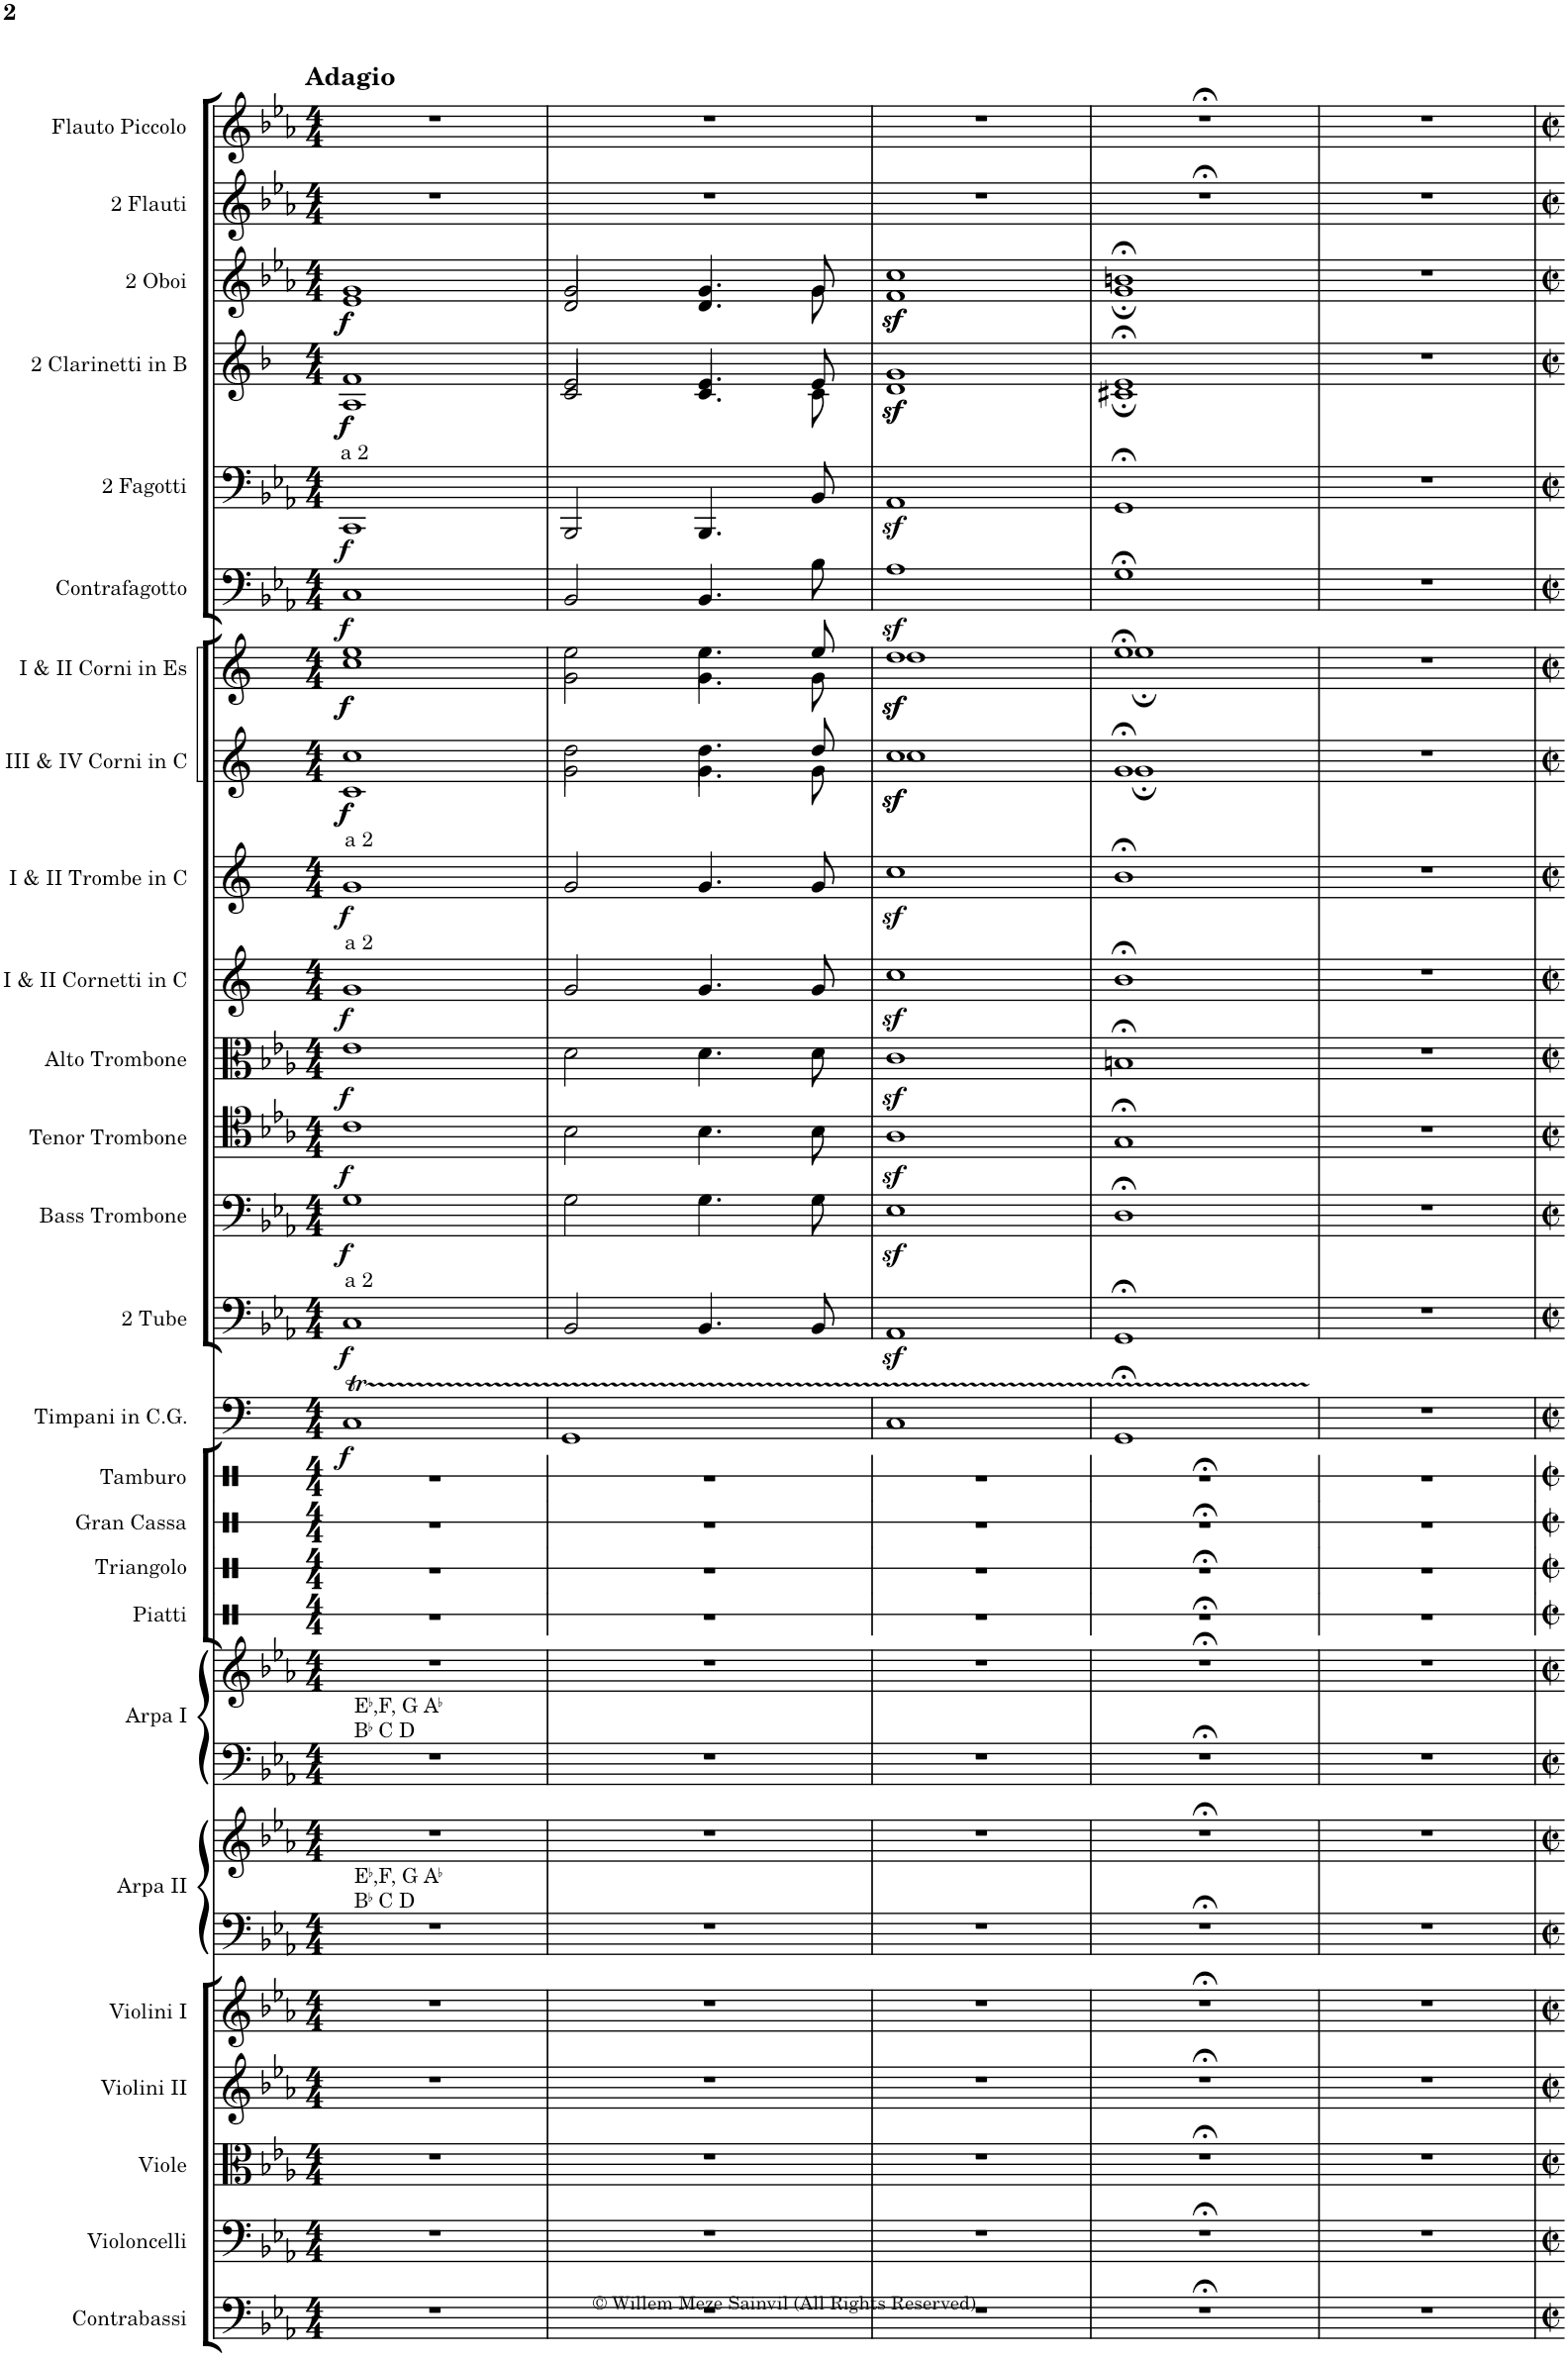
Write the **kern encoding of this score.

**kern	**dynam	**kern	**dynam	**kern	**dynam	**kern	**dynam	**kern	**dynam	**kern	**dynam	**kern	**dynam	**kern	**dynam	**kern	**dynam	**kern	**dynam	**kern	**dynam	**kern	**dynam	**kern	**dynam
*part13	*part13	*part12	*part12	*part11	*part11	*part10	*part10	*part9	*part9	*part8	*part8	*part7	*part7	*part6	*part6	*part5	*part5	*part4	*part4	*part3	*part3	*part2	*part2	*part1	*part1
*staff13	*staff13	*staff12	*staff12	*staff11	*staff11	*staff10	*staff10	*staff9	*staff9	*staff8	*staff8	*staff7	*staff7	*staff6	*staff6	*staff5	*staff5	*staff4	*staff4	*staff3	*staff3	*staff2	*staff2	*staff1	*staff1
*I"Timpani in C.G.	*	*I"2 Tube	*	*I"Bass Trombone	*	*I"Tenor Trombone	*	*I"Alto Trombone	*	*I"I &amp; II Cornetti in C	*	*I"I &amp; II Trombe in C	*	*I"III &amp; IV Corni in C	*	*I"I &amp; II Corni in Es	*	*I"Contrafagotto	*	*I"2 Fagotti	*	*I"2 Clarinetti in B	*	*I"2 Oboi	*
*I'Timp.	*	*	*	*I'B. Tbn.	*	*I'T. Tbn.	*	*I'A. Tbn.	*	*	*	*	*	*	*	*	*	*I'Cfag.	*	*I'Fag.	*	*	*	*I'Ob.	*
*clefF4	*	*clefF4	*	*clefF4	*	*clefC4	*	*clefC3	*	*clefG2	*	*clefG2	*	*clefG2	*	*clefG2	*	*clefF4	*	*clefF4	*	*clefG2	*	*clefG2	*
*	*	*	*	*	*	*	*	*	*	*Trd1c2	*	*	*	*Trd7c12	*	*Trd5c9	*	*Trd7c12	*	*	*	*Trd1c2	*	*	*
*k[]	*	*k[b-e-a-]	*	*k[b-e-a-]	*	*k[b-e-a-]	*	*k[b-e-a-]	*	*k[]	*	*k[]	*	*k[]	*	*k[]	*	*k[b-e-a-]	*	*k[b-e-a-]	*	*k[b-]	*	*k[b-e-a-]	*
*M4/4	*	*M4/4	*	*M4/4	*	*M4/4	*	*M4/4	*	*M4/4	*	*M4/4	*	*M4/4	*	*M4/4	*	*M4/4	*	*M4/4	*	*M4/4	*	*M4/4	*
=1	=1	=1	=1	=1	=1	=1	=1	=1	=1	=1	=1	=1	=1	=1	=1	=1	=1	=1	=1	=1	=1	=1	=1	=1	=1
*	*	*	*	*	*	*	*	*	*	*	*	*	*	*^	*	*^	*	*	*	*	*	*^	*	*^	*
!	!	!	!	!	!	!	!	!	!	!	!	!	!	!	!	!	!	!	!	!	!	!LO:TX:a:t=a 2	!	!	!	!	!	!	!
!	!	!	!	!	!	!	!	!	!	!	!	!LO:TX:a:t=a 2	!	!	!	!	!	!	!	!	!	!	!	!	!	!	!	!	!
!	!	!	!	!	!	!	!	!	!	!LO:TX:a:t=a 2	!	!	!	!	!	!	!	!	!	!	!	!	!	!	!	!	!	!	!
!	!	!LO:TX:a:t=a 2	!	!	!	!	!	!	!	!	!	!	!	!	!	!	!	!	!	!	!	!	!	!	!	!	!	!	!
!	!LO:DY:b	!	!LO:DY:b	!	!LO:DY:b	!	!LO:DY:b	!	!LO:DY:b	!	!LO:DY:b	!	!LO:DY:b	!	!	!LO:DY:b	!	!	!	!	!	!	!	!	!	!	!	!	!
!	!	!	!	!	!	!	!	!	!	!	!	!	!	!	!	!LO:DY:n=1:b	!	!	!LO:DY:b	!	!	!	!	!	!	!	!	!	!
!	!	!	!	!	!	!	!	!	!	!	!	!	!	!	!	!	!	!	!LO:DY:n=1:b	!	!LO:DY:b	!	!LO:DY:b	!	!	!LO:DY:b	!	!	!
!	!	!	!	!	!	!	!	!	!	!	!	!	!	!	!	!	!	!	!	!	!	!	!	!	!	!LO:DY:n=1:b	!	!	!LO:DY:b
!	!	!	!	!	!	!	!	!	!	!	!	!	!	!	!	!	!	!	!	!	!	!	!	!	!	!	!	!	!LO:DY:n=1:b
*tremolo	*	*	*	*	*	*	*	*	*	*	*	*	*	*	*	*	*	*	*	*	*	*	*	*	*	*	*	*	*
64CTLLLL	f	1C	f	1G	f	1c	f	1e-	f	1g	f	1g	f	1cc	1c	f f	1ee	1cc	f f	1C	f	1CC	f	1f	1A	f f	1g	1e-	f f
64CT	.	.	.	.	.	.	.	.	.	.	.	.	.	.	.	.	.	.	.	.	.	.	.	.	.	.	.	.	.
64CT	.	.	.	.	.	.	.	.	.	.	.	.	.	.	.	.	.	.	.	.	.	.	.	.	.	.	.	.	.
64CT	.	.	.	.	.	.	.	.	.	.	.	.	.	.	.	.	.	.	.	.	.	.	.	.	.	.	.	.	.
64CT	.	.	.	.	.	.	.	.	.	.	.	.	.	.	.	.	.	.	.	.	.	.	.	.	.	.	.	.	.
64CT	.	.	.	.	.	.	.	.	.	.	.	.	.	.	.	.	.	.	.	.	.	.	.	.	.	.	.	.	.
64CT	.	.	.	.	.	.	.	.	.	.	.	.	.	.	.	.	.	.	.	.	.	.	.	.	.	.	.	.	.
64CT	.	.	.	.	.	.	.	.	.	.	.	.	.	.	.	.	.	.	.	.	.	.	.	.	.	.	.	.	.
64CT	.	.	.	.	.	.	.	.	.	.	.	.	.	.	.	.	.	.	.	.	.	.	.	.	.	.	.	.	.
64CT	.	.	.	.	.	.	.	.	.	.	.	.	.	.	.	.	.	.	.	.	.	.	.	.	.	.	.	.	.
64CT	.	.	.	.	.	.	.	.	.	.	.	.	.	.	.	.	.	.	.	.	.	.	.	.	.	.	.	.	.
64CT	.	.	.	.	.	.	.	.	.	.	.	.	.	.	.	.	.	.	.	.	.	.	.	.	.	.	.	.	.
64CT	.	.	.	.	.	.	.	.	.	.	.	.	.	.	.	.	.	.	.	.	.	.	.	.	.	.	.	.	.
64CT	.	.	.	.	.	.	.	.	.	.	.	.	.	.	.	.	.	.	.	.	.	.	.	.	.	.	.	.	.
64CT	.	.	.	.	.	.	.	.	.	.	.	.	.	.	.	.	.	.	.	.	.	.	.	.	.	.	.	.	.
64CT	.	.	.	.	.	.	.	.	.	.	.	.	.	.	.	.	.	.	.	.	.	.	.	.	.	.	.	.	.
64CT	.	.	.	.	.	.	.	.	.	.	.	.	.	.	.	.	.	.	.	.	.	.	.	.	.	.	.	.	.
64CT	.	.	.	.	.	.	.	.	.	.	.	.	.	.	.	.	.	.	.	.	.	.	.	.	.	.	.	.	.
64CT	.	.	.	.	.	.	.	.	.	.	.	.	.	.	.	.	.	.	.	.	.	.	.	.	.	.	.	.	.
64CT	.	.	.	.	.	.	.	.	.	.	.	.	.	.	.	.	.	.	.	.	.	.	.	.	.	.	.	.	.
64CT	.	.	.	.	.	.	.	.	.	.	.	.	.	.	.	.	.	.	.	.	.	.	.	.	.	.	.	.	.
64CT	.	.	.	.	.	.	.	.	.	.	.	.	.	.	.	.	.	.	.	.	.	.	.	.	.	.	.	.	.
64CT	.	.	.	.	.	.	.	.	.	.	.	.	.	.	.	.	.	.	.	.	.	.	.	.	.	.	.	.	.
64CT	.	.	.	.	.	.	.	.	.	.	.	.	.	.	.	.	.	.	.	.	.	.	.	.	.	.	.	.	.
64CT	.	.	.	.	.	.	.	.	.	.	.	.	.	.	.	.	.	.	.	.	.	.	.	.	.	.	.	.	.
64CT	.	.	.	.	.	.	.	.	.	.	.	.	.	.	.	.	.	.	.	.	.	.	.	.	.	.	.	.	.
64CT	.	.	.	.	.	.	.	.	.	.	.	.	.	.	.	.	.	.	.	.	.	.	.	.	.	.	.	.	.
64CT	.	.	.	.	.	.	.	.	.	.	.	.	.	.	.	.	.	.	.	.	.	.	.	.	.	.	.	.	.
64CT	.	.	.	.	.	.	.	.	.	.	.	.	.	.	.	.	.	.	.	.	.	.	.	.	.	.	.	.	.
64CT	.	.	.	.	.	.	.	.	.	.	.	.	.	.	.	.	.	.	.	.	.	.	.	.	.	.	.	.	.
64CT	.	.	.	.	.	.	.	.	.	.	.	.	.	.	.	.	.	.	.	.	.	.	.	.	.	.	.	.	.
64CT	.	.	.	.	.	.	.	.	.	.	.	.	.	.	.	.	.	.	.	.	.	.	.	.	.	.	.	.	.
64CT	.	.	.	.	.	.	.	.	.	.	.	.	.	.	.	.	.	.	.	.	.	.	.	.	.	.	.	.	.
64CT	.	.	.	.	.	.	.	.	.	.	.	.	.	.	.	.	.	.	.	.	.	.	.	.	.	.	.	.	.
64CT	.	.	.	.	.	.	.	.	.	.	.	.	.	.	.	.	.	.	.	.	.	.	.	.	.	.	.	.	.
64CT	.	.	.	.	.	.	.	.	.	.	.	.	.	.	.	.	.	.	.	.	.	.	.	.	.	.	.	.	.
64CT	.	.	.	.	.	.	.	.	.	.	.	.	.	.	.	.	.	.	.	.	.	.	.	.	.	.	.	.	.
64CT	.	.	.	.	.	.	.	.	.	.	.	.	.	.	.	.	.	.	.	.	.	.	.	.	.	.	.	.	.
64CT	.	.	.	.	.	.	.	.	.	.	.	.	.	.	.	.	.	.	.	.	.	.	.	.	.	.	.	.	.
64CT	.	.	.	.	.	.	.	.	.	.	.	.	.	.	.	.	.	.	.	.	.	.	.	.	.	.	.	.	.
64CT	.	.	.	.	.	.	.	.	.	.	.	.	.	.	.	.	.	.	.	.	.	.	.	.	.	.	.	.	.
64CT	.	.	.	.	.	.	.	.	.	.	.	.	.	.	.	.	.	.	.	.	.	.	.	.	.	.	.	.	.
64CT	.	.	.	.	.	.	.	.	.	.	.	.	.	.	.	.	.	.	.	.	.	.	.	.	.	.	.	.	.
64CT	.	.	.	.	.	.	.	.	.	.	.	.	.	.	.	.	.	.	.	.	.	.	.	.	.	.	.	.	.
64CT	.	.	.	.	.	.	.	.	.	.	.	.	.	.	.	.	.	.	.	.	.	.	.	.	.	.	.	.	.
64CT	.	.	.	.	.	.	.	.	.	.	.	.	.	.	.	.	.	.	.	.	.	.	.	.	.	.	.	.	.
64CT	.	.	.	.	.	.	.	.	.	.	.	.	.	.	.	.	.	.	.	.	.	.	.	.	.	.	.	.	.
64CT	.	.	.	.	.	.	.	.	.	.	.	.	.	.	.	.	.	.	.	.	.	.	.	.	.	.	.	.	.
64CT	.	.	.	.	.	.	.	.	.	.	.	.	.	.	.	.	.	.	.	.	.	.	.	.	.	.	.	.	.
64CT	.	.	.	.	.	.	.	.	.	.	.	.	.	.	.	.	.	.	.	.	.	.	.	.	.	.	.	.	.
64CT	.	.	.	.	.	.	.	.	.	.	.	.	.	.	.	.	.	.	.	.	.	.	.	.	.	.	.	.	.
64CT	.	.	.	.	.	.	.	.	.	.	.	.	.	.	.	.	.	.	.	.	.	.	.	.	.	.	.	.	.
64CT	.	.	.	.	.	.	.	.	.	.	.	.	.	.	.	.	.	.	.	.	.	.	.	.	.	.	.	.	.
64CT	.	.	.	.	.	.	.	.	.	.	.	.	.	.	.	.	.	.	.	.	.	.	.	.	.	.	.	.	.
64CT	.	.	.	.	.	.	.	.	.	.	.	.	.	.	.	.	.	.	.	.	.	.	.	.	.	.	.	.	.
64CT	.	.	.	.	.	.	.	.	.	.	.	.	.	.	.	.	.	.	.	.	.	.	.	.	.	.	.	.	.
64CT	.	.	.	.	.	.	.	.	.	.	.	.	.	.	.	.	.	.	.	.	.	.	.	.	.	.	.	.	.
64CT	.	.	.	.	.	.	.	.	.	.	.	.	.	.	.	.	.	.	.	.	.	.	.	.	.	.	.	.	.
64CT	.	.	.	.	.	.	.	.	.	.	.	.	.	.	.	.	.	.	.	.	.	.	.	.	.	.	.	.	.
64CT	.	.	.	.	.	.	.	.	.	.	.	.	.	.	.	.	.	.	.	.	.	.	.	.	.	.	.	.	.
64CT	.	.	.	.	.	.	.	.	.	.	.	.	.	.	.	.	.	.	.	.	.	.	.	.	.	.	.	.	.
64CT	.	.	.	.	.	.	.	.	.	.	.	.	.	.	.	.	.	.	.	.	.	.	.	.	.	.	.	.	.
64CT	.	.	.	.	.	.	.	.	.	.	.	.	.	.	.	.	.	.	.	.	.	.	.	.	.	.	.	.	.
64CTJJJJ	.	.	.	.	.	.	.	.	.	.	.	.	.	.	.	.	.	.	.	.	.	.	.	.	.	.	.	.	.
=2	=2	=2	=2	=2	=2	=2	=2	=2	=2	=2	=2	=2	=2	=2	=2	=2	=2	=2	=2	=2	=2	=2	=2	=2	=2	=2	=2	=2	=2
64GGLLLL	.	2BB-/	.	2G\	.	2B-\	.	2d\	.	2g/	.	2g/	.	2dd\	2g\	.	2ee\	2g\	.	2BB-/	.	2BBB-/	.	2e/	2c/	.	2g/	2d/	.
64GG	.	.	.	.	.	.	.	.	.	.	.	.	.	.	.	.	.	.	.	.	.	.	.	.	.	.	.	.	.
64GG	.	.	.	.	.	.	.	.	.	.	.	.	.	.	.	.	.	.	.	.	.	.	.	.	.	.	.	.	.
64GG	.	.	.	.	.	.	.	.	.	.	.	.	.	.	.	.	.	.	.	.	.	.	.	.	.	.	.	.	.
64GG	.	.	.	.	.	.	.	.	.	.	.	.	.	.	.	.	.	.	.	.	.	.	.	.	.	.	.	.	.
64GG	.	.	.	.	.	.	.	.	.	.	.	.	.	.	.	.	.	.	.	.	.	.	.	.	.	.	.	.	.
64GG	.	.	.	.	.	.	.	.	.	.	.	.	.	.	.	.	.	.	.	.	.	.	.	.	.	.	.	.	.
64GG	.	.	.	.	.	.	.	.	.	.	.	.	.	.	.	.	.	.	.	.	.	.	.	.	.	.	.	.	.
64GG	.	.	.	.	.	.	.	.	.	.	.	.	.	.	.	.	.	.	.	.	.	.	.	.	.	.	.	.	.
64GG	.	.	.	.	.	.	.	.	.	.	.	.	.	.	.	.	.	.	.	.	.	.	.	.	.	.	.	.	.
64GG	.	.	.	.	.	.	.	.	.	.	.	.	.	.	.	.	.	.	.	.	.	.	.	.	.	.	.	.	.
64GG	.	.	.	.	.	.	.	.	.	.	.	.	.	.	.	.	.	.	.	.	.	.	.	.	.	.	.	.	.
64GG	.	.	.	.	.	.	.	.	.	.	.	.	.	.	.	.	.	.	.	.	.	.	.	.	.	.	.	.	.
64GG	.	.	.	.	.	.	.	.	.	.	.	.	.	.	.	.	.	.	.	.	.	.	.	.	.	.	.	.	.
64GG	.	.	.	.	.	.	.	.	.	.	.	.	.	.	.	.	.	.	.	.	.	.	.	.	.	.	.	.	.
64GG	.	.	.	.	.	.	.	.	.	.	.	.	.	.	.	.	.	.	.	.	.	.	.	.	.	.	.	.	.
64GG	.	.	.	.	.	.	.	.	.	.	.	.	.	.	.	.	.	.	.	.	.	.	.	.	.	.	.	.	.
64GG	.	.	.	.	.	.	.	.	.	.	.	.	.	.	.	.	.	.	.	.	.	.	.	.	.	.	.	.	.
64GG	.	.	.	.	.	.	.	.	.	.	.	.	.	.	.	.	.	.	.	.	.	.	.	.	.	.	.	.	.
64GG	.	.	.	.	.	.	.	.	.	.	.	.	.	.	.	.	.	.	.	.	.	.	.	.	.	.	.	.	.
64GG	.	.	.	.	.	.	.	.	.	.	.	.	.	.	.	.	.	.	.	.	.	.	.	.	.	.	.	.	.
64GG	.	.	.	.	.	.	.	.	.	.	.	.	.	.	.	.	.	.	.	.	.	.	.	.	.	.	.	.	.
64GG	.	.	.	.	.	.	.	.	.	.	.	.	.	.	.	.	.	.	.	.	.	.	.	.	.	.	.	.	.
64GG	.	.	.	.	.	.	.	.	.	.	.	.	.	.	.	.	.	.	.	.	.	.	.	.	.	.	.	.	.
64GG	.	.	.	.	.	.	.	.	.	.	.	.	.	.	.	.	.	.	.	.	.	.	.	.	.	.	.	.	.
64GG	.	.	.	.	.	.	.	.	.	.	.	.	.	.	.	.	.	.	.	.	.	.	.	.	.	.	.	.	.
64GG	.	.	.	.	.	.	.	.	.	.	.	.	.	.	.	.	.	.	.	.	.	.	.	.	.	.	.	.	.
64GG	.	.	.	.	.	.	.	.	.	.	.	.	.	.	.	.	.	.	.	.	.	.	.	.	.	.	.	.	.
64GG	.	.	.	.	.	.	.	.	.	.	.	.	.	.	.	.	.	.	.	.	.	.	.	.	.	.	.	.	.
64GG	.	.	.	.	.	.	.	.	.	.	.	.	.	.	.	.	.	.	.	.	.	.	.	.	.	.	.	.	.
64GG	.	.	.	.	.	.	.	.	.	.	.	.	.	.	.	.	.	.	.	.	.	.	.	.	.	.	.	.	.
64GG	.	.	.	.	.	.	.	.	.	.	.	.	.	.	.	.	.	.	.	.	.	.	.	.	.	.	.	.	.
64GG	.	4.BB-/	.	4.G\	.	4.B-\	.	4.d\	.	4.g/	.	4.g/	.	4.dd\	4.g\	.	4.ee\	4.g\	.	4.BB-/	.	4.BBB-/	.	4.e/	4.c/	.	4.g/	4.d/	.
64GG	.	.	.	.	.	.	.	.	.	.	.	.	.	.	.	.	.	.	.	.	.	.	.	.	.	.	.	.	.
64GG	.	.	.	.	.	.	.	.	.	.	.	.	.	.	.	.	.	.	.	.	.	.	.	.	.	.	.	.	.
64GG	.	.	.	.	.	.	.	.	.	.	.	.	.	.	.	.	.	.	.	.	.	.	.	.	.	.	.	.	.
64GG	.	.	.	.	.	.	.	.	.	.	.	.	.	.	.	.	.	.	.	.	.	.	.	.	.	.	.	.	.
64GG	.	.	.	.	.	.	.	.	.	.	.	.	.	.	.	.	.	.	.	.	.	.	.	.	.	.	.	.	.
64GG	.	.	.	.	.	.	.	.	.	.	.	.	.	.	.	.	.	.	.	.	.	.	.	.	.	.	.	.	.
64GG	.	.	.	.	.	.	.	.	.	.	.	.	.	.	.	.	.	.	.	.	.	.	.	.	.	.	.	.	.
64GG	.	.	.	.	.	.	.	.	.	.	.	.	.	.	.	.	.	.	.	.	.	.	.	.	.	.	.	.	.
64GG	.	.	.	.	.	.	.	.	.	.	.	.	.	.	.	.	.	.	.	.	.	.	.	.	.	.	.	.	.
64GG	.	.	.	.	.	.	.	.	.	.	.	.	.	.	.	.	.	.	.	.	.	.	.	.	.	.	.	.	.
64GG	.	.	.	.	.	.	.	.	.	.	.	.	.	.	.	.	.	.	.	.	.	.	.	.	.	.	.	.	.
64GG	.	.	.	.	.	.	.	.	.	.	.	.	.	.	.	.	.	.	.	.	.	.	.	.	.	.	.	.	.
64GG	.	.	.	.	.	.	.	.	.	.	.	.	.	.	.	.	.	.	.	.	.	.	.	.	.	.	.	.	.
64GG	.	.	.	.	.	.	.	.	.	.	.	.	.	.	.	.	.	.	.	.	.	.	.	.	.	.	.	.	.
64GG	.	.	.	.	.	.	.	.	.	.	.	.	.	.	.	.	.	.	.	.	.	.	.	.	.	.	.	.	.
64GG	.	.	.	.	.	.	.	.	.	.	.	.	.	.	.	.	.	.	.	.	.	.	.	.	.	.	.	.	.
64GG	.	.	.	.	.	.	.	.	.	.	.	.	.	.	.	.	.	.	.	.	.	.	.	.	.	.	.	.	.
64GG	.	.	.	.	.	.	.	.	.	.	.	.	.	.	.	.	.	.	.	.	.	.	.	.	.	.	.	.	.
64GG	.	.	.	.	.	.	.	.	.	.	.	.	.	.	.	.	.	.	.	.	.	.	.	.	.	.	.	.	.
64GG	.	.	.	.	.	.	.	.	.	.	.	.	.	.	.	.	.	.	.	.	.	.	.	.	.	.	.	.	.
64GG	.	.	.	.	.	.	.	.	.	.	.	.	.	.	.	.	.	.	.	.	.	.	.	.	.	.	.	.	.
64GG	.	.	.	.	.	.	.	.	.	.	.	.	.	.	.	.	.	.	.	.	.	.	.	.	.	.	.	.	.
64GG	.	.	.	.	.	.	.	.	.	.	.	.	.	.	.	.	.	.	.	.	.	.	.	.	.	.	.	.	.
64GG	.	8BB-/	.	8G\	.	8B-\	.	8d\	.	8g/	.	8g/	.	8dd/	8g\	.	8ee/	8g\	.	8B-\	.	8BB-/	.	8e/	8c\	.	8g/	8g\	.
64GG	.	.	.	.	.	.	.	.	.	.	.	.	.	.	.	.	.	.	.	.	.	.	.	.	.	.	.	.	.
64GG	.	.	.	.	.	.	.	.	.	.	.	.	.	.	.	.	.	.	.	.	.	.	.	.	.	.	.	.	.
64GG	.	.	.	.	.	.	.	.	.	.	.	.	.	.	.	.	.	.	.	.	.	.	.	.	.	.	.	.	.
64GG	.	.	.	.	.	.	.	.	.	.	.	.	.	.	.	.	.	.	.	.	.	.	.	.	.	.	.	.	.
64GG	.	.	.	.	.	.	.	.	.	.	.	.	.	.	.	.	.	.	.	.	.	.	.	.	.	.	.	.	.
64GG	.	.	.	.	.	.	.	.	.	.	.	.	.	.	.	.	.	.	.	.	.	.	.	.	.	.	.	.	.
64GGJJJJ	.	.	.	.	.	.	.	.	.	.	.	.	.	.	.	.	.	.	.	.	.	.	.	.	.	.	.	.	.
=3	=3	=3	=3	=3	=3	=3	=3	=3	=3	=3	=3	=3	=3	=3	=3	=3	=3	=3	=3	=3	=3	=3	=3	=3	=3	=3	=3	=3	=3
!	!	!	!	!	!	!	!	!	!	!	!	!	!	!	!	!LO:DY:b	!	!	!	!	!	!	!	!	!	!	!	!	!
!	!	!	!	!	!	!	!	!	!	!	!	!	!	!	!	!LO:DY:n=1:b	!	!	!LO:DY:b	!	!	!	!	!	!	!	!	!	!
!	!	!	!	!	!	!	!	!	!	!	!	!	!	!	!	!	!	!	!LO:DY:n=1:b	!	!	!	!	!	!	!LO:DY:b	!	!	!
!	!	!	!	!	!	!	!	!	!	!	!	!	!	!	!	!	!	!	!	!	!	!	!	!	!	!LO:DY:n=1:b	!	!	!LO:DY:b
!	!	!	!	!	!	!	!	!	!	!	!	!	!	!	!	!	!	!	!	!	!	!	!	!	!	!	!	!	!LO:DY:n=1:b
64CLLLL	.	1AA-z<	.	1E-z<	.	1A-z<	.	1cz<	.	1ccz<	.	1ccz<	.	1cc	1cc	sf sf	1dd	1dd	sf sf	1A-z<	.	1AA-z<	.	1g	1d	sf sf	1cc	1f	sf sf
64C	.	.	.	.	.	.	.	.	.	.	.	.	.	.	.	.	.	.	.	.	.	.	.	.	.	.	.	.	.
64C	.	.	.	.	.	.	.	.	.	.	.	.	.	.	.	.	.	.	.	.	.	.	.	.	.	.	.	.	.
64C	.	.	.	.	.	.	.	.	.	.	.	.	.	.	.	.	.	.	.	.	.	.	.	.	.	.	.	.	.
64C	.	.	.	.	.	.	.	.	.	.	.	.	.	.	.	.	.	.	.	.	.	.	.	.	.	.	.	.	.
64C	.	.	.	.	.	.	.	.	.	.	.	.	.	.	.	.	.	.	.	.	.	.	.	.	.	.	.	.	.
64C	.	.	.	.	.	.	.	.	.	.	.	.	.	.	.	.	.	.	.	.	.	.	.	.	.	.	.	.	.
64C	.	.	.	.	.	.	.	.	.	.	.	.	.	.	.	.	.	.	.	.	.	.	.	.	.	.	.	.	.
64C	.	.	.	.	.	.	.	.	.	.	.	.	.	.	.	.	.	.	.	.	.	.	.	.	.	.	.	.	.
64C	.	.	.	.	.	.	.	.	.	.	.	.	.	.	.	.	.	.	.	.	.	.	.	.	.	.	.	.	.
64C	.	.	.	.	.	.	.	.	.	.	.	.	.	.	.	.	.	.	.	.	.	.	.	.	.	.	.	.	.
64C	.	.	.	.	.	.	.	.	.	.	.	.	.	.	.	.	.	.	.	.	.	.	.	.	.	.	.	.	.
64C	.	.	.	.	.	.	.	.	.	.	.	.	.	.	.	.	.	.	.	.	.	.	.	.	.	.	.	.	.
64C	.	.	.	.	.	.	.	.	.	.	.	.	.	.	.	.	.	.	.	.	.	.	.	.	.	.	.	.	.
64C	.	.	.	.	.	.	.	.	.	.	.	.	.	.	.	.	.	.	.	.	.	.	.	.	.	.	.	.	.
64C	.	.	.	.	.	.	.	.	.	.	.	.	.	.	.	.	.	.	.	.	.	.	.	.	.	.	.	.	.
64C	.	.	.	.	.	.	.	.	.	.	.	.	.	.	.	.	.	.	.	.	.	.	.	.	.	.	.	.	.
64C	.	.	.	.	.	.	.	.	.	.	.	.	.	.	.	.	.	.	.	.	.	.	.	.	.	.	.	.	.
64C	.	.	.	.	.	.	.	.	.	.	.	.	.	.	.	.	.	.	.	.	.	.	.	.	.	.	.	.	.
64C	.	.	.	.	.	.	.	.	.	.	.	.	.	.	.	.	.	.	.	.	.	.	.	.	.	.	.	.	.
64C	.	.	.	.	.	.	.	.	.	.	.	.	.	.	.	.	.	.	.	.	.	.	.	.	.	.	.	.	.
64C	.	.	.	.	.	.	.	.	.	.	.	.	.	.	.	.	.	.	.	.	.	.	.	.	.	.	.	.	.
64C	.	.	.	.	.	.	.	.	.	.	.	.	.	.	.	.	.	.	.	.	.	.	.	.	.	.	.	.	.
64C	.	.	.	.	.	.	.	.	.	.	.	.	.	.	.	.	.	.	.	.	.	.	.	.	.	.	.	.	.
64C	.	.	.	.	.	.	.	.	.	.	.	.	.	.	.	.	.	.	.	.	.	.	.	.	.	.	.	.	.
64C	.	.	.	.	.	.	.	.	.	.	.	.	.	.	.	.	.	.	.	.	.	.	.	.	.	.	.	.	.
64C	.	.	.	.	.	.	.	.	.	.	.	.	.	.	.	.	.	.	.	.	.	.	.	.	.	.	.	.	.
64C	.	.	.	.	.	.	.	.	.	.	.	.	.	.	.	.	.	.	.	.	.	.	.	.	.	.	.	.	.
64C	.	.	.	.	.	.	.	.	.	.	.	.	.	.	.	.	.	.	.	.	.	.	.	.	.	.	.	.	.
64C	.	.	.	.	.	.	.	.	.	.	.	.	.	.	.	.	.	.	.	.	.	.	.	.	.	.	.	.	.
64C	.	.	.	.	.	.	.	.	.	.	.	.	.	.	.	.	.	.	.	.	.	.	.	.	.	.	.	.	.
64C	.	.	.	.	.	.	.	.	.	.	.	.	.	.	.	.	.	.	.	.	.	.	.	.	.	.	.	.	.
64C	.	.	.	.	.	.	.	.	.	.	.	.	.	.	.	.	.	.	.	.	.	.	.	.	.	.	.	.	.
64C	.	.	.	.	.	.	.	.	.	.	.	.	.	.	.	.	.	.	.	.	.	.	.	.	.	.	.	.	.
64C	.	.	.	.	.	.	.	.	.	.	.	.	.	.	.	.	.	.	.	.	.	.	.	.	.	.	.	.	.
64C	.	.	.	.	.	.	.	.	.	.	.	.	.	.	.	.	.	.	.	.	.	.	.	.	.	.	.	.	.
64C	.	.	.	.	.	.	.	.	.	.	.	.	.	.	.	.	.	.	.	.	.	.	.	.	.	.	.	.	.
64C	.	.	.	.	.	.	.	.	.	.	.	.	.	.	.	.	.	.	.	.	.	.	.	.	.	.	.	.	.
64C	.	.	.	.	.	.	.	.	.	.	.	.	.	.	.	.	.	.	.	.	.	.	.	.	.	.	.	.	.
64C	.	.	.	.	.	.	.	.	.	.	.	.	.	.	.	.	.	.	.	.	.	.	.	.	.	.	.	.	.
64C	.	.	.	.	.	.	.	.	.	.	.	.	.	.	.	.	.	.	.	.	.	.	.	.	.	.	.	.	.
64C	.	.	.	.	.	.	.	.	.	.	.	.	.	.	.	.	.	.	.	.	.	.	.	.	.	.	.	.	.
64C	.	.	.	.	.	.	.	.	.	.	.	.	.	.	.	.	.	.	.	.	.	.	.	.	.	.	.	.	.
64C	.	.	.	.	.	.	.	.	.	.	.	.	.	.	.	.	.	.	.	.	.	.	.	.	.	.	.	.	.
64C	.	.	.	.	.	.	.	.	.	.	.	.	.	.	.	.	.	.	.	.	.	.	.	.	.	.	.	.	.
64C	.	.	.	.	.	.	.	.	.	.	.	.	.	.	.	.	.	.	.	.	.	.	.	.	.	.	.	.	.
64C	.	.	.	.	.	.	.	.	.	.	.	.	.	.	.	.	.	.	.	.	.	.	.	.	.	.	.	.	.
64C	.	.	.	.	.	.	.	.	.	.	.	.	.	.	.	.	.	.	.	.	.	.	.	.	.	.	.	.	.
64C	.	.	.	.	.	.	.	.	.	.	.	.	.	.	.	.	.	.	.	.	.	.	.	.	.	.	.	.	.
64C	.	.	.	.	.	.	.	.	.	.	.	.	.	.	.	.	.	.	.	.	.	.	.	.	.	.	.	.	.
64C	.	.	.	.	.	.	.	.	.	.	.	.	.	.	.	.	.	.	.	.	.	.	.	.	.	.	.	.	.
64C	.	.	.	.	.	.	.	.	.	.	.	.	.	.	.	.	.	.	.	.	.	.	.	.	.	.	.	.	.
64C	.	.	.	.	.	.	.	.	.	.	.	.	.	.	.	.	.	.	.	.	.	.	.	.	.	.	.	.	.
64C	.	.	.	.	.	.	.	.	.	.	.	.	.	.	.	.	.	.	.	.	.	.	.	.	.	.	.	.	.
64C	.	.	.	.	.	.	.	.	.	.	.	.	.	.	.	.	.	.	.	.	.	.	.	.	.	.	.	.	.
64C	.	.	.	.	.	.	.	.	.	.	.	.	.	.	.	.	.	.	.	.	.	.	.	.	.	.	.	.	.
64C	.	.	.	.	.	.	.	.	.	.	.	.	.	.	.	.	.	.	.	.	.	.	.	.	.	.	.	.	.
64C	.	.	.	.	.	.	.	.	.	.	.	.	.	.	.	.	.	.	.	.	.	.	.	.	.	.	.	.	.
64C	.	.	.	.	.	.	.	.	.	.	.	.	.	.	.	.	.	.	.	.	.	.	.	.	.	.	.	.	.
64C	.	.	.	.	.	.	.	.	.	.	.	.	.	.	.	.	.	.	.	.	.	.	.	.	.	.	.	.	.
64C	.	.	.	.	.	.	.	.	.	.	.	.	.	.	.	.	.	.	.	.	.	.	.	.	.	.	.	.	.
64C	.	.	.	.	.	.	.	.	.	.	.	.	.	.	.	.	.	.	.	.	.	.	.	.	.	.	.	.	.
64C	.	.	.	.	.	.	.	.	.	.	.	.	.	.	.	.	.	.	.	.	.	.	.	.	.	.	.	.	.
64CJJJJ	.	.	.	.	.	.	.	.	.	.	.	.	.	.	.	.	.	.	.	.	.	.	.	.	.	.	.	.	.
=4	=4	=4	=4	=4	=4	=4	=4	=4	=4	=4	=4	=4	=4	=4	=4	=4	=4	=4	=4	=4	=4	=4	=4	=4	=4	=4	=4	=4	=4
64GGTTT;<LLLL	.	1GG;<	.	1D;<	.	1G;<	.	1Bn;<	.	1b;<	.	1b;<	.	1g;<	1g;	.	1ee;<	1ee;	.	1G;<	.	1GG;<	.	1e;<	1c#X;	.	1bn;<	1g;	.
64GGTTT;<	.	.	.	.	.	.	.	.	.	.	.	.	.	.	.	.	.	.	.	.	.	.	.	.	.	.	.	.	.
64GGTTT;<	.	.	.	.	.	.	.	.	.	.	.	.	.	.	.	.	.	.	.	.	.	.	.	.	.	.	.	.	.
64GGTTT;<	.	.	.	.	.	.	.	.	.	.	.	.	.	.	.	.	.	.	.	.	.	.	.	.	.	.	.	.	.
64GGTTT;<	.	.	.	.	.	.	.	.	.	.	.	.	.	.	.	.	.	.	.	.	.	.	.	.	.	.	.	.	.
64GGTTT;<	.	.	.	.	.	.	.	.	.	.	.	.	.	.	.	.	.	.	.	.	.	.	.	.	.	.	.	.	.
64GGTTT;<	.	.	.	.	.	.	.	.	.	.	.	.	.	.	.	.	.	.	.	.	.	.	.	.	.	.	.	.	.
64GGTTT;<	.	.	.	.	.	.	.	.	.	.	.	.	.	.	.	.	.	.	.	.	.	.	.	.	.	.	.	.	.
64GGTTT;<	.	.	.	.	.	.	.	.	.	.	.	.	.	.	.	.	.	.	.	.	.	.	.	.	.	.	.	.	.
64GGTTT;<	.	.	.	.	.	.	.	.	.	.	.	.	.	.	.	.	.	.	.	.	.	.	.	.	.	.	.	.	.
64GGTTT;<	.	.	.	.	.	.	.	.	.	.	.	.	.	.	.	.	.	.	.	.	.	.	.	.	.	.	.	.	.
64GGTTT;<	.	.	.	.	.	.	.	.	.	.	.	.	.	.	.	.	.	.	.	.	.	.	.	.	.	.	.	.	.
64GGTTT;<	.	.	.	.	.	.	.	.	.	.	.	.	.	.	.	.	.	.	.	.	.	.	.	.	.	.	.	.	.
64GGTTT;<	.	.	.	.	.	.	.	.	.	.	.	.	.	.	.	.	.	.	.	.	.	.	.	.	.	.	.	.	.
64GGTTT;<	.	.	.	.	.	.	.	.	.	.	.	.	.	.	.	.	.	.	.	.	.	.	.	.	.	.	.	.	.
64GGTTT;<	.	.	.	.	.	.	.	.	.	.	.	.	.	.	.	.	.	.	.	.	.	.	.	.	.	.	.	.	.
64GGTTT;<	.	.	.	.	.	.	.	.	.	.	.	.	.	.	.	.	.	.	.	.	.	.	.	.	.	.	.	.	.
64GGTTT;<	.	.	.	.	.	.	.	.	.	.	.	.	.	.	.	.	.	.	.	.	.	.	.	.	.	.	.	.	.
64GGTTT;<	.	.	.	.	.	.	.	.	.	.	.	.	.	.	.	.	.	.	.	.	.	.	.	.	.	.	.	.	.
64GGTTT;<	.	.	.	.	.	.	.	.	.	.	.	.	.	.	.	.	.	.	.	.	.	.	.	.	.	.	.	.	.
64GGTTT;<	.	.	.	.	.	.	.	.	.	.	.	.	.	.	.	.	.	.	.	.	.	.	.	.	.	.	.	.	.
64GGTTT;<	.	.	.	.	.	.	.	.	.	.	.	.	.	.	.	.	.	.	.	.	.	.	.	.	.	.	.	.	.
64GGTTT;<	.	.	.	.	.	.	.	.	.	.	.	.	.	.	.	.	.	.	.	.	.	.	.	.	.	.	.	.	.
64GGTTT;<	.	.	.	.	.	.	.	.	.	.	.	.	.	.	.	.	.	.	.	.	.	.	.	.	.	.	.	.	.
64GGTTT;<	.	.	.	.	.	.	.	.	.	.	.	.	.	.	.	.	.	.	.	.	.	.	.	.	.	.	.	.	.
64GGTTT;<	.	.	.	.	.	.	.	.	.	.	.	.	.	.	.	.	.	.	.	.	.	.	.	.	.	.	.	.	.
64GGTTT;<	.	.	.	.	.	.	.	.	.	.	.	.	.	.	.	.	.	.	.	.	.	.	.	.	.	.	.	.	.
64GGTTT;<	.	.	.	.	.	.	.	.	.	.	.	.	.	.	.	.	.	.	.	.	.	.	.	.	.	.	.	.	.
64GGTTT;<	.	.	.	.	.	.	.	.	.	.	.	.	.	.	.	.	.	.	.	.	.	.	.	.	.	.	.	.	.
64GGTTT;<	.	.	.	.	.	.	.	.	.	.	.	.	.	.	.	.	.	.	.	.	.	.	.	.	.	.	.	.	.
64GGTTT;<	.	.	.	.	.	.	.	.	.	.	.	.	.	.	.	.	.	.	.	.	.	.	.	.	.	.	.	.	.
64GGTTT;<	.	.	.	.	.	.	.	.	.	.	.	.	.	.	.	.	.	.	.	.	.	.	.	.	.	.	.	.	.
64GGTTT;<	.	.	.	.	.	.	.	.	.	.	.	.	.	.	.	.	.	.	.	.	.	.	.	.	.	.	.	.	.
64GGTTT;<	.	.	.	.	.	.	.	.	.	.	.	.	.	.	.	.	.	.	.	.	.	.	.	.	.	.	.	.	.
64GGTTT;<	.	.	.	.	.	.	.	.	.	.	.	.	.	.	.	.	.	.	.	.	.	.	.	.	.	.	.	.	.
64GGTTT;<	.	.	.	.	.	.	.	.	.	.	.	.	.	.	.	.	.	.	.	.	.	.	.	.	.	.	.	.	.
64GGTTT;<	.	.	.	.	.	.	.	.	.	.	.	.	.	.	.	.	.	.	.	.	.	.	.	.	.	.	.	.	.
64GGTTT;<	.	.	.	.	.	.	.	.	.	.	.	.	.	.	.	.	.	.	.	.	.	.	.	.	.	.	.	.	.
64GGTTT;<	.	.	.	.	.	.	.	.	.	.	.	.	.	.	.	.	.	.	.	.	.	.	.	.	.	.	.	.	.
64GGTTT;<	.	.	.	.	.	.	.	.	.	.	.	.	.	.	.	.	.	.	.	.	.	.	.	.	.	.	.	.	.
64GGTTT;<	.	.	.	.	.	.	.	.	.	.	.	.	.	.	.	.	.	.	.	.	.	.	.	.	.	.	.	.	.
64GGTTT;<	.	.	.	.	.	.	.	.	.	.	.	.	.	.	.	.	.	.	.	.	.	.	.	.	.	.	.	.	.
64GGTTT;<	.	.	.	.	.	.	.	.	.	.	.	.	.	.	.	.	.	.	.	.	.	.	.	.	.	.	.	.	.
64GGTTT;<	.	.	.	.	.	.	.	.	.	.	.	.	.	.	.	.	.	.	.	.	.	.	.	.	.	.	.	.	.
64GGTTT;<	.	.	.	.	.	.	.	.	.	.	.	.	.	.	.	.	.	.	.	.	.	.	.	.	.	.	.	.	.
64GGTTT;<	.	.	.	.	.	.	.	.	.	.	.	.	.	.	.	.	.	.	.	.	.	.	.	.	.	.	.	.	.
64GGTTT;<	.	.	.	.	.	.	.	.	.	.	.	.	.	.	.	.	.	.	.	.	.	.	.	.	.	.	.	.	.
64GGTTT;<	.	.	.	.	.	.	.	.	.	.	.	.	.	.	.	.	.	.	.	.	.	.	.	.	.	.	.	.	.
64GGTTT;<	.	.	.	.	.	.	.	.	.	.	.	.	.	.	.	.	.	.	.	.	.	.	.	.	.	.	.	.	.
64GGTTT;<	.	.	.	.	.	.	.	.	.	.	.	.	.	.	.	.	.	.	.	.	.	.	.	.	.	.	.	.	.
64GGTTT;<	.	.	.	.	.	.	.	.	.	.	.	.	.	.	.	.	.	.	.	.	.	.	.	.	.	.	.	.	.
64GGTTT;<	.	.	.	.	.	.	.	.	.	.	.	.	.	.	.	.	.	.	.	.	.	.	.	.	.	.	.	.	.
64GGTTT;<	.	.	.	.	.	.	.	.	.	.	.	.	.	.	.	.	.	.	.	.	.	.	.	.	.	.	.	.	.
64GGTTT;<	.	.	.	.	.	.	.	.	.	.	.	.	.	.	.	.	.	.	.	.	.	.	.	.	.	.	.	.	.
64GGTTT;<	.	.	.	.	.	.	.	.	.	.	.	.	.	.	.	.	.	.	.	.	.	.	.	.	.	.	.	.	.
64GGTTT;<	.	.	.	.	.	.	.	.	.	.	.	.	.	.	.	.	.	.	.	.	.	.	.	.	.	.	.	.	.
64GGTTT;<	.	.	.	.	.	.	.	.	.	.	.	.	.	.	.	.	.	.	.	.	.	.	.	.	.	.	.	.	.
64GGTTT;<	.	.	.	.	.	.	.	.	.	.	.	.	.	.	.	.	.	.	.	.	.	.	.	.	.	.	.	.	.
64GGTTT;<	.	.	.	.	.	.	.	.	.	.	.	.	.	.	.	.	.	.	.	.	.	.	.	.	.	.	.	.	.
64GGTTT;<	.	.	.	.	.	.	.	.	.	.	.	.	.	.	.	.	.	.	.	.	.	.	.	.	.	.	.	.	.
64GGTTT;<	.	.	.	.	.	.	.	.	.	.	.	.	.	.	.	.	.	.	.	.	.	.	.	.	.	.	.	.	.
64GGTTT;<	.	.	.	.	.	.	.	.	.	.	.	.	.	.	.	.	.	.	.	.	.	.	.	.	.	.	.	.	.
64GGTTT;<	.	.	.	.	.	.	.	.	.	.	.	.	.	.	.	.	.	.	.	.	.	.	.	.	.	.	.	.	.
64GGTTT;<JJJJ	.	.	.	.	.	.	.	.	.	.	.	.	.	.	.	.	.	.	.	.	.	.	.	.	.	.	.	.	.
*Xtremolo	*	*	*	*	*	*	*	*	*	*	*	*	*	*	*	*	*	*	*	*	*	*	*	*	*	*	*	*	*
*	*	*	*	*	*	*	*	*	*	*	*	*	*	*v	*v	*	*	*	*	*	*	*	*	*v	*v	*	*v	*v	*
*	*	*	*	*	*	*	*	*	*	*	*	*	*	*	*	*v	*v	*	*	*	*	*	*	*	*	*
=5	=5	=5	=5	=5	=5	=5	=5	=5	=5	=5	=5	=5	=5	=5	=5	=5	=5	=5	=5	=5	=5	=5	=5	=5	=5
1r	.	1r	.	1r	.	1r	.	1r	.	1r	.	1r	.	1r	.	1r	.	1r	.	1r	.	1r	.	1r	.
=	=	=	=	=	=	=	=	=	=	=	=	=	=	=	=	=	=	=	=	=	=	=	=	=	=
*-	*-	*-	*-	*-	*-	*-	*-	*-	*-	*-	*-	*-	*-	*-	*-	*-	*-	*-	*-	*-	*-	*-	*-	*-	*-
